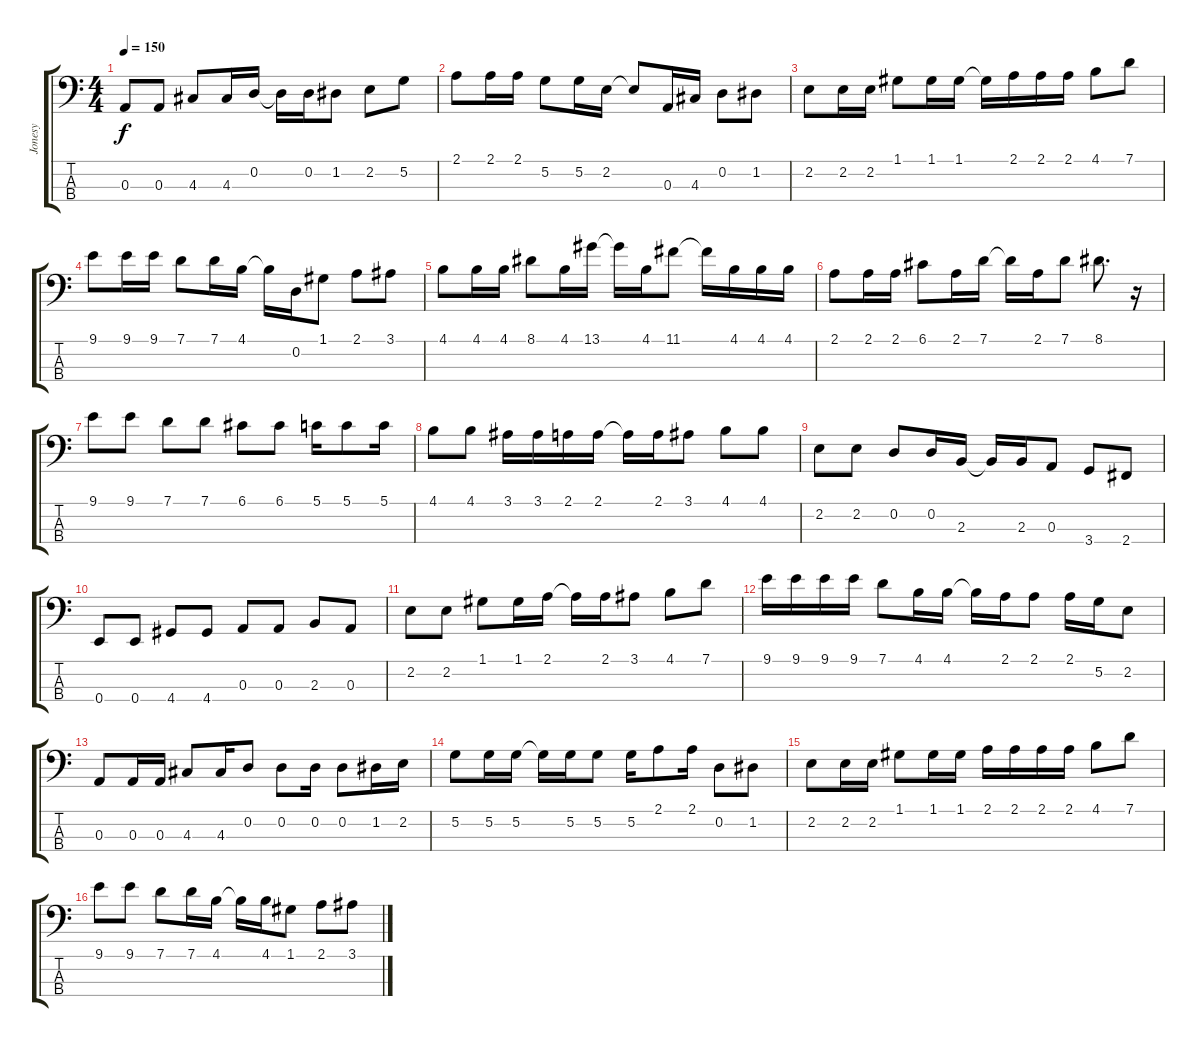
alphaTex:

\track ("Jonesy" "Jonesy") {instrument electricbassfinger}
\staff {score tabs}
\tuning (G2 D2 A1 E1) {hide}
\ts (4 4)
\tempo 150
\clef f4
\ks c
0.3.8{dy f} 0.3.8 4.3.8 4.3.16 0.2.16 0.2{t}.16 0.2.16 1.2.8 2.2.8 5.2.8 |
2.1.8 2.1.16 2.1.16 5.2.8 5.2.16 2.2.16 2.2{t}.8 0.3.16 4.3.16 0.2.8 1.2.8 |
2.2.8 2.2.16 2.2.16 1.1.8 1.1.16 1.1.16 1.1{t}.16 2.1.16 2.1.16 2.1.16 4.1.8 7.1.8 |
9.1.8 9.1.16 9.1.16 7.1.8 7.1.16 4.1.16 4.1{t}.16 0.2.16 1.1.8 2.1.8 3.1.8 |
4.1.8 4.1.16 4.1.16 8.1.8 4.1.16 13.1.16 13.1{t}.16 4.1.16 11.1.8 11.1{t}.16 4.1.16 4.1.16 4.1.16 |
2.1.8 2.1.16 2.1.16 6.1.8 2.1.16 7.1.16 7.1{t}.16 2.1.16 7.1.8 8.1.8{d} r.16 |
9.1.8 9.1.8 7.1.8 7.1.8 6.1.8 6.1.8 5.1.16 5.1.8 5.1.16 |
4.1.8 4.1.8 3.1.16 3.1.16 2.1.16 2.1.16 2.1{t}.16 2.1.16 3.1.8 4.1.8 4.1.8 |
2.2.8 2.2.8 0.2.8 0.2.16 2.3.16 2.3{t}.16 2.3.16 0.3.8 3.4.8 2.4.8 |
0.4.8 0.4.8 4.4.8 4.4.8 0.3.8 0.3.8 2.3.8 0.3.8 |
2.2.8 2.2.8 1.1.8 1.1.16 2.1.16 2.1{t}.16 2.1.16 3.1.8 4.1.8 7.1.8 |
9.1.16 9.1.16 9.1.16 9.1.16 7.1.8 4.1.16 4.1.16 4.1{t}.16 2.1.16 2.1.8 2.1.16 5.2.16 2.2.8 |
0.3.8 0.3.16 0.3.16 4.3.8 4.3.16 0.2.8 0.2.8 0.2.16 0.2.8 1.2.16 2.2.16 |
5.2.8 5.2.16 5.2.16 5.2{t}.16 5.2.16 5.2.8 5.2.16 2.1.8 2.1.16 0.2.8 1.2.8 |
2.2.8 2.2.16 2.2.16 1.1.8 1.1.16 1.1.16 2.1.16 2.1.16 2.1.16 2.1.16 4.1.8 7.1.8 |
9.1.8 9.1.8 7.1.8 7.1.16 4.1.16 4.1{t}.16 4.1.16 1.1.8 2.1.8 3.1.8
